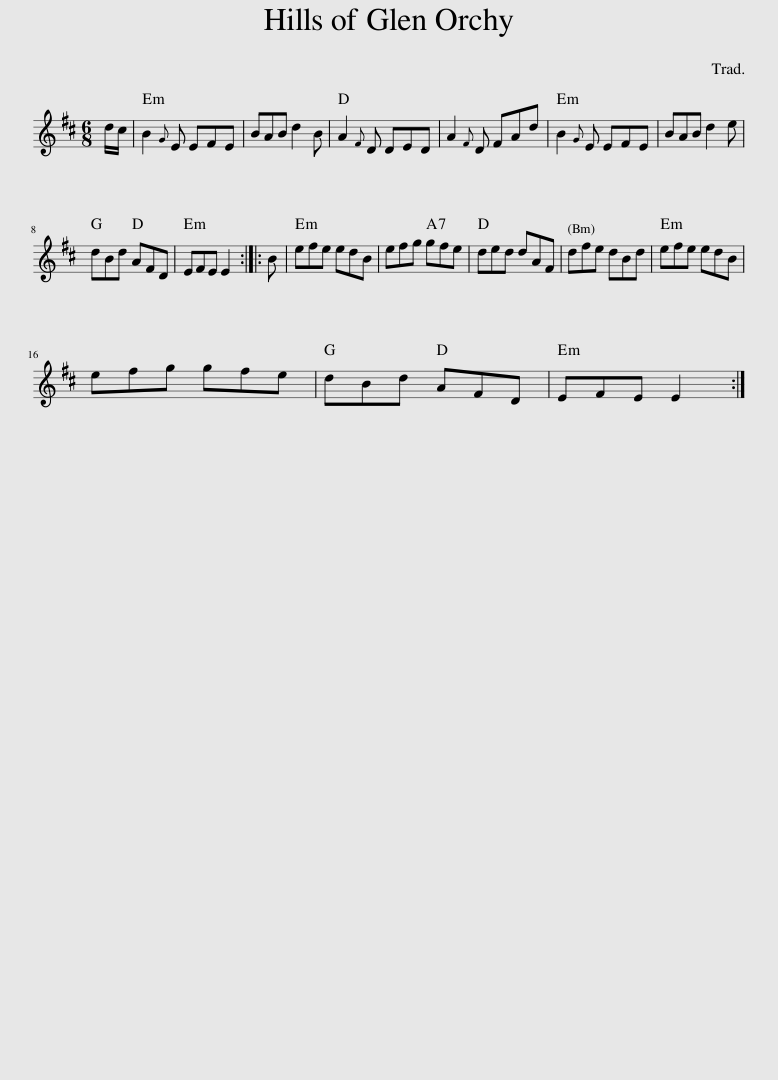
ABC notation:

X:1
L:1/8
M:6/8
I:linebreak $
K:D
V:1 treble
V:1
 d/c/ | B2{G} E EFE | BAB d2 B | A2{F} D DED | A2{F} D FAd | %5
 B2{G} E EFE | BAB d2 e |$ dBd AFD | EFE E2 :: B | %10
 efe edB | efg gfe | ded dAF | dfe dBd | efe edB |$ %15
 efg gfe | dBd AFD | EFE E2 :| %18
